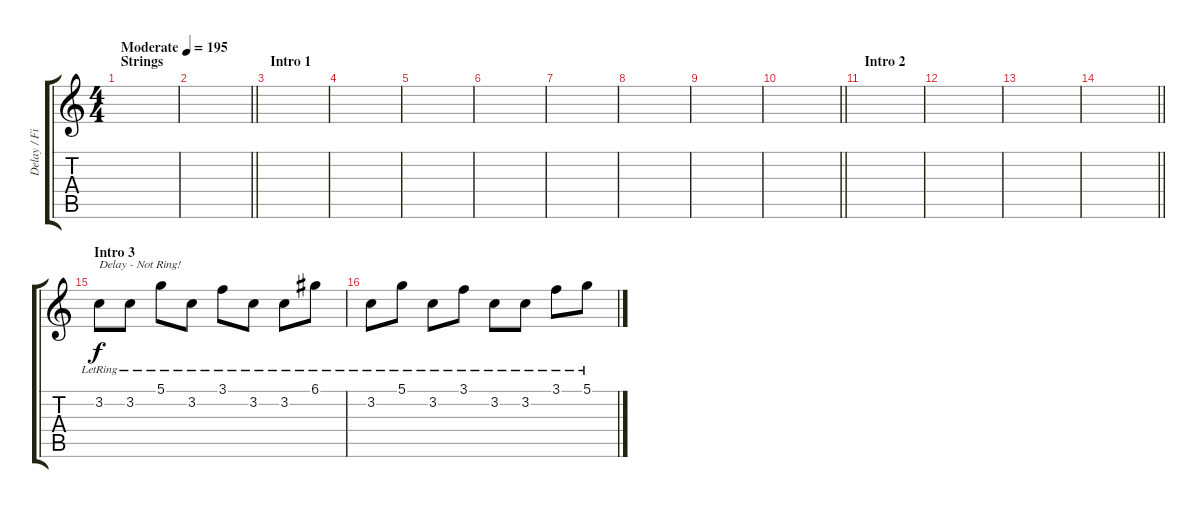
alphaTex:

\track ("Delay / Fill" "Delay / Fi") {instrument distortionguitar}
\staff {score tabs}
\tuning (D4 A3 F3 C3 G2 C2) {hide}
\ts (4 4)
\section ("" "Strings")
\tempo (195 "Moderate")
\clef g2
\ks c
|
\barLineRight lightlight
|
\section ("" "Intro 1")
|
|
|
|
|
|
|
\barLineRight lightlight
|
\section ("" "Intro 2")
|
|
|
\barLineRight lightlight
|
\section ("" "Intro 3")
3.2{lr}.8{txt "Delay - Not Ring!" instrument overdrivenguitar} 3.2{lr}.8 5.1{lr}.8 3.2{lr}.8 3.1{lr}.8 3.2{lr}.8 3.2{lr}.8 6.1{lr}.8 |
3.2{lr}.8 5.1{lr}.8 3.2{lr}.8 3.1{lr}.8 3.2{lr}.8 3.2{lr}.8 3.1{lr}.8 5.1{lr}.8
